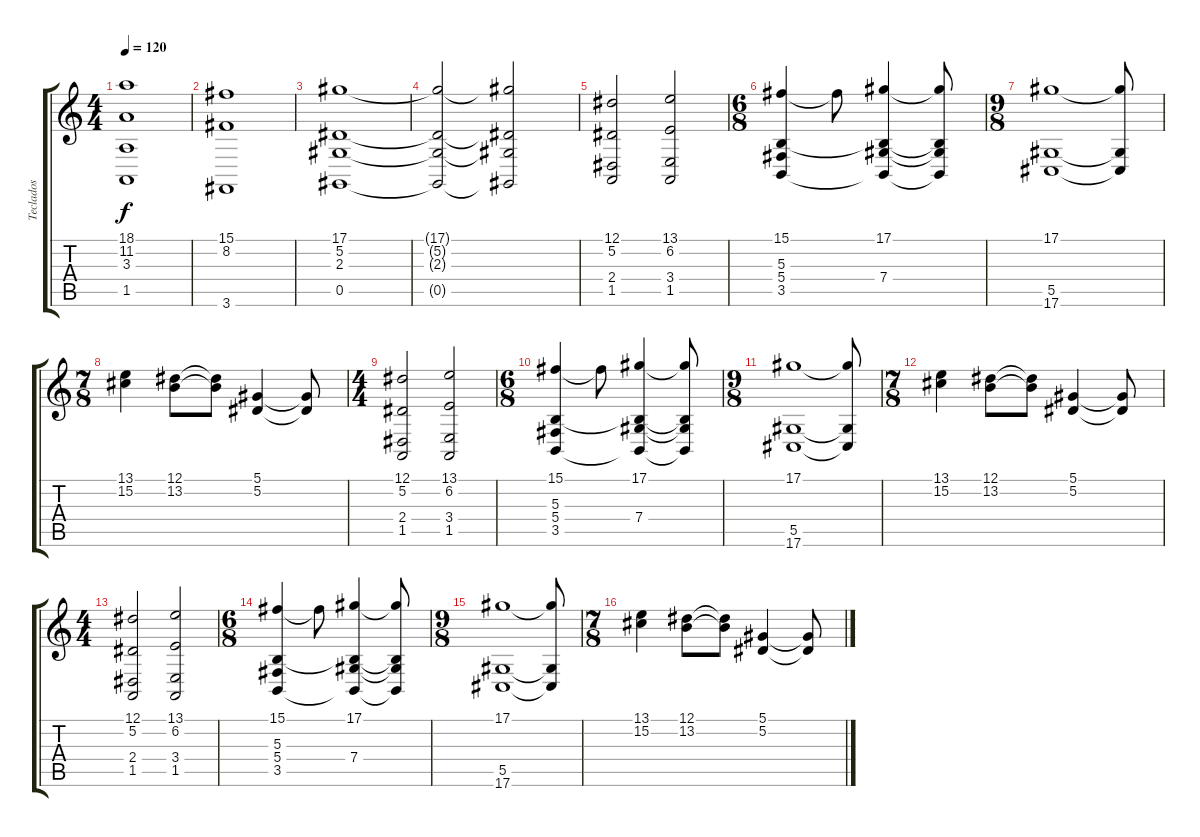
\track ("Teclados " "Teclados ") {instrument stringensemble1}
\staff {score tabs}
\tuning (Eb4 Bb3 Gb3 Db3 Ab2 Eb2) {hide}
\ts (4 4)
\tempo 120
\clef g2
\ks c
(18.1 11.2 3.3 1.5).1{dy f} |
(15.1 8.2 3.6).1 |
(17.1 5.2 2.3 0.5).1 |
(17.1{t} 5.2{t} 2.3{t} 0.5{t}).2 (17.1{t} 5.2{t} 2.3{t} 0.5{t}).2 |
(12.1 5.2 2.4 1.5).2 (13.1 6.2 3.4 1.5).2 |
\ts (6 8)
(15.1 5.3 5.4 3.5).4 15.1{t}.8 (17.1 5.3{t} 7.4 3.5{t}).4 (17.1{t} 5.3{t} 7.4{t} 3.5{t}).8 |
\ts (9 8)
(17.1 5.5 17.6).1 (17.1{t} 5.5{t} 17.6{t}).8 |
\ts (7 8)
(13.1 15.2).4 (12.1 13.2).8 (12.1{t} 13.2{t}).8 (5.1 5.2).4 (5.1{t} 5.2{t}).8 |
\ts (4 4)
(12.1 5.2 2.4 1.5).2 (13.1 6.2 3.4 1.5).2 |
\ts (6 8)
(15.1 5.3 5.4 3.5).4 15.1{t}.8 (17.1 5.3{t} 7.4 3.5{t}).4 (17.1{t} 5.3{t} 7.4{t} 3.5{t}).8 |
\ts (9 8)
(17.1 5.5 17.6).1 (17.1{t} 5.5{t} 17.6{t}).8 |
\ts (7 8)
(13.1 15.2).4 (12.1 13.2).8 (12.1{t} 13.2{t}).8 (5.1 5.2).4 (5.1{t} 5.2{t}).8 |
\ts (4 4)
(12.1 5.2 2.4 1.5).2 (13.1 6.2 3.4 1.5).2 |
\ts (6 8)
(15.1 5.3 5.4 3.5).4 15.1{t}.8 (17.1 5.3{t} 7.4 3.5{t}).4 (17.1{t} 5.3{t} 7.4{t} 3.5{t}).8 |
\ts (9 8)
(17.1 5.5 17.6).1 (17.1{t} 5.5{t} 17.6{t}).8 |
\ts (7 8)
(13.1 15.2).4 (12.1 13.2).8 (12.1{t} 13.2{t}).8 (5.1 5.2).4 (5.1{t} 5.2{t}).8
